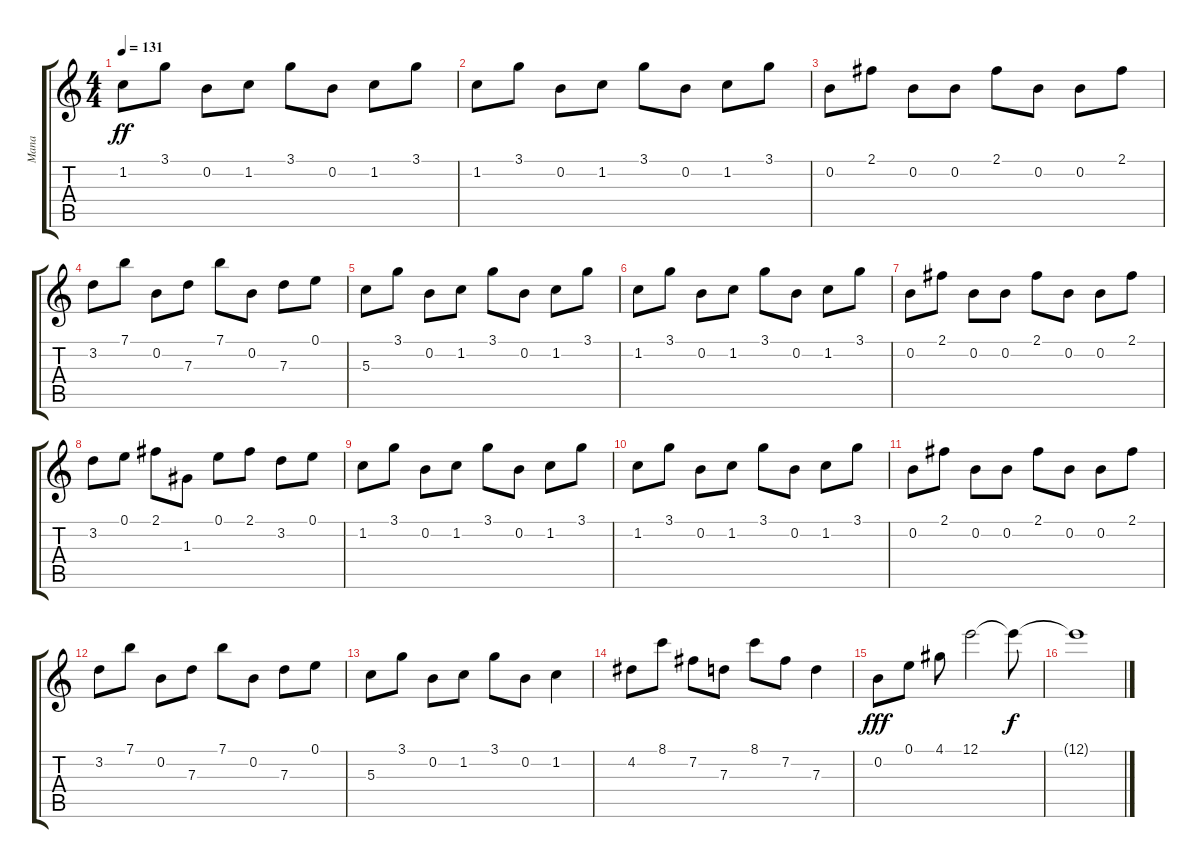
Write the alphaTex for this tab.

\track ("Mana" "Mana") {instrument electricguitarclean}
\staff {score tabs}
\tuning (E4 B3 G3 D3 A2 E2) {hide}
\ts (4 4)
\tempo 131
\clef g2
\ks c
1.2.8{dy ff} 3.1.8 0.2.8 1.2.8 3.1.8 0.2.8 1.2.8 3.1.8 |
1.2.8 3.1.8 0.2.8 1.2.8 3.1.8 0.2.8 1.2.8 3.1.8 |
0.2.8 2.1.8 0.2.8 0.2.8 2.1.8 0.2.8 0.2.8 2.1.8 |
3.2.8 7.1.8 0.2.8 7.3.8 7.1.8 0.2.8 7.3.8 0.1.8 |
5.3.8 3.1.8 0.2.8 1.2.8 3.1.8 0.2.8 1.2.8 3.1.8 |
1.2.8 3.1.8 0.2.8 1.2.8 3.1.8 0.2.8 1.2.8 3.1.8 |
0.2.8 2.1.8 0.2.8 0.2.8 2.1.8 0.2.8 0.2.8 2.1.8 |
3.2.8 0.1.8 2.1.8 1.3.8 0.1.8 2.1.8 3.2.8 0.1.8 |
1.2.8 3.1.8 0.2.8 1.2.8 3.1.8 0.2.8 1.2.8 3.1.8 |
1.2.8 3.1.8 0.2.8 1.2.8 3.1.8 0.2.8 1.2.8 3.1.8 |
0.2.8 2.1.8 0.2.8 0.2.8 2.1.8 0.2.8 0.2.8 2.1.8 |
3.2.8 7.1.8 0.2.8 7.3.8 7.1.8 0.2.8 7.3.8 0.1.8 |
5.3.8 3.1.8 0.2.8 1.2.8 3.1.8 0.2.8 1.2.4 |
4.2.8 8.1.8 7.2.8 7.3.8 8.1.8 7.2.8 7.3.4 |
0.2.8{dy fff} 0.1.8 4.1.8 12.1.2 12.1{t}.8{dy f} |
12.1{t}.1
